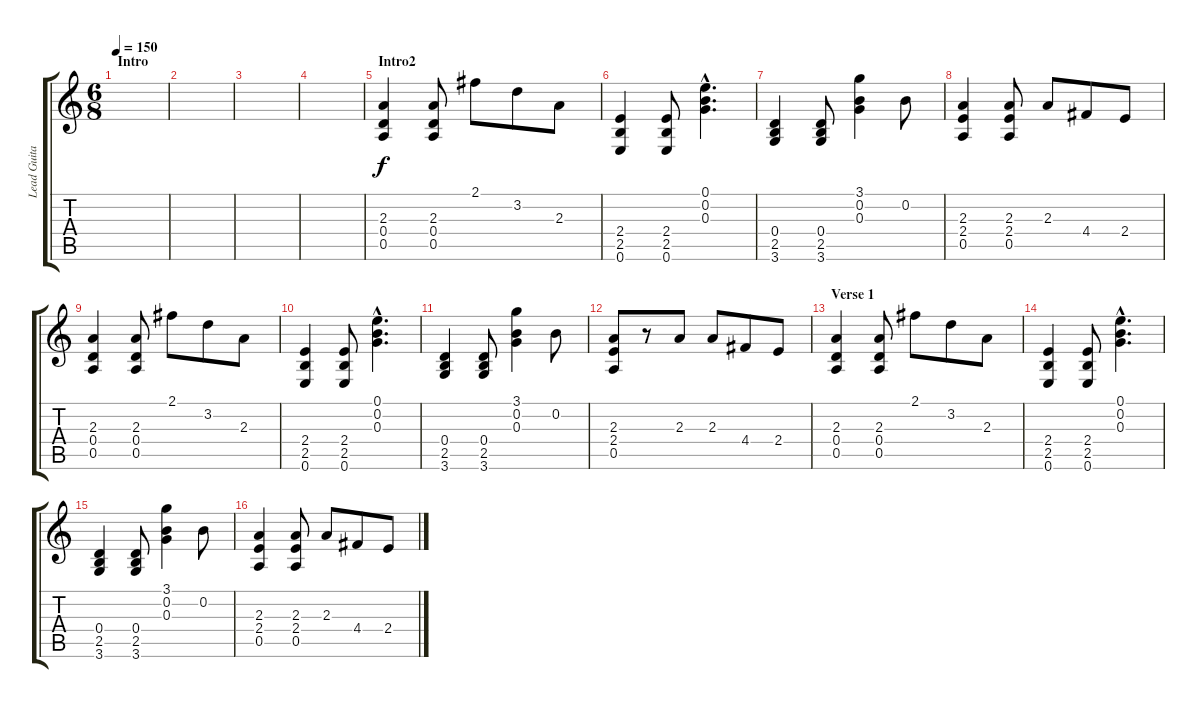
\track ("Lead Guitar" "Lead Guita") {instrument electricguitarclean}
\staff {score tabs}
\tuning (E4 B3 G3 D3 A2 E2) {hide}
\ts (6 8)
\section ("" "Intro")
\tempo 150
\clef g2
\ks c
|
|
|
|
\section ("" "Intro2")
(2.3 0.4 0.5).4 (2.3 0.4 0.5).8 2.1.8 3.2.8 2.3.8 |
(2.4 2.5 0.6).4 (2.4 2.5 0.6).8 (0.1{hac} 0.2{hac} 0.3{hac}).4{d} |
(0.4 2.5 3.6).4 (0.4 2.5 3.6).8 (3.1 0.2 0.3).4 0.2.8 |
(2.3 2.4 0.5).4 (2.3 2.4 0.5).8 2.3.8 4.4.8 2.4.8 |
(2.3 0.4 0.5).4 (2.3 0.4 0.5).8 2.1.8 3.2.8 2.3.8 |
(2.4 2.5 0.6).4 (2.4 2.5 0.6).8 (0.1{hac} 0.2{hac} 0.3{hac}).4{d} |
(0.4 2.5 3.6).4 (0.4 2.5 3.6).8 (3.1 0.2 0.3).4 0.2.8 |
(2.3 2.4 0.5).8 r.8 2.3.8 2.3.8 4.4.8 2.4.8 |
\section ("" "Verse 1")
(2.3 0.4 0.5).4 (2.3 0.4 0.5).8 2.1.8 3.2.8 2.3.8 |
(2.4 2.5 0.6).4 (2.4 2.5 0.6).8 (0.1{hac} 0.2{hac} 0.3{hac}).4{d} |
(0.4 2.5 3.6).4 (0.4 2.5 3.6).8 (3.1 0.2 0.3).4 0.2.8 |
(2.3 2.4 0.5).4 (2.3 2.4 0.5).8 2.3.8 4.4.8 2.4.8
